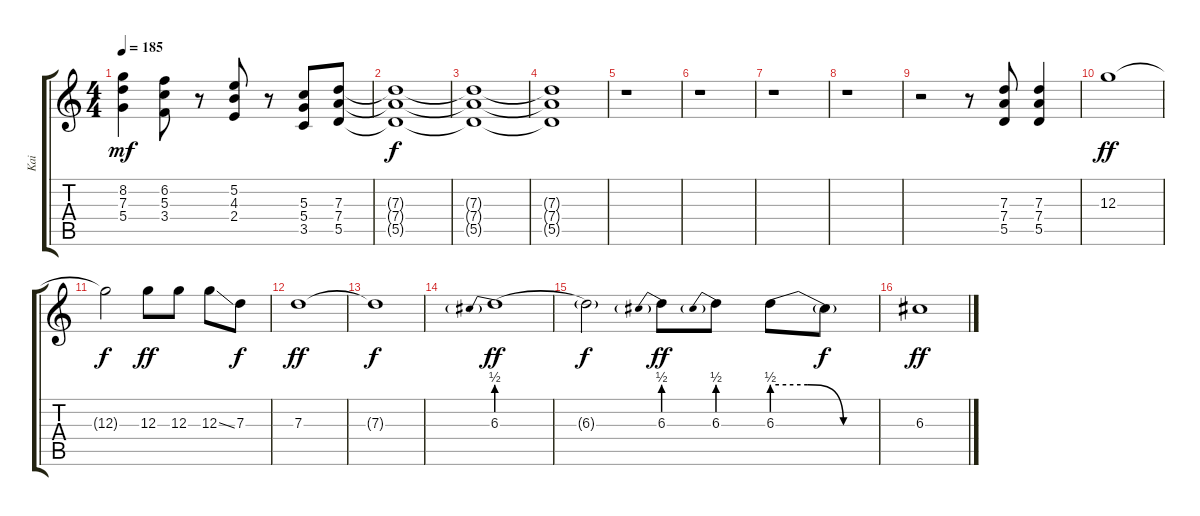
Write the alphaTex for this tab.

\track ("Kai" "Kai") {instrument overdrivenguitar}
\staff {score tabs}
\tuning (E4 B3 G3 D3 A2 E2) {hide}
\ts (4 4)
\tempo 185
\clef g2
\ks c
(8.2 7.3 5.4).4{dy mf} (6.2 5.3 3.4).8 r.8 (5.2 4.3 2.4).8 r.8 (5.3 5.4 3.5).8 (7.3 7.4 5.5).8 |
(7.3{t} 7.4{t} 5.5{t}).1{dy f} |
(7.3{t} 7.4{t} 5.5{t}).1 |
(7.3{t} 7.4{t} 5.5{t}).1 |
r.1 |
r.1 |
r.1 |
r.1 |
r.2 r.8 (7.3 7.4 5.5).8 (7.3 7.4 5.5).4 |
12.3.1{dy ff} |
12.3{t}.2{dy f} 12.3.8{dy ff} 12.3.8 12.3{ss}.8 7.3.8{dy f} |
7.3.1{dy ff} |
7.3{t}.1{dy f} |
6.3{be (prebend 0 2 60 2)}.1{dy ff} |
6.3{t}.2{dy f} 6.3{be (prebend 0 2 60 2)}.8{dy ff} 6.3{be (prebend 0 2 60 2)}.8 6.3{be (custom 0 2 20 2 40 0 60 0)}.8 6.3{t}.8{dy f} |
6.3.1{dy ff}
